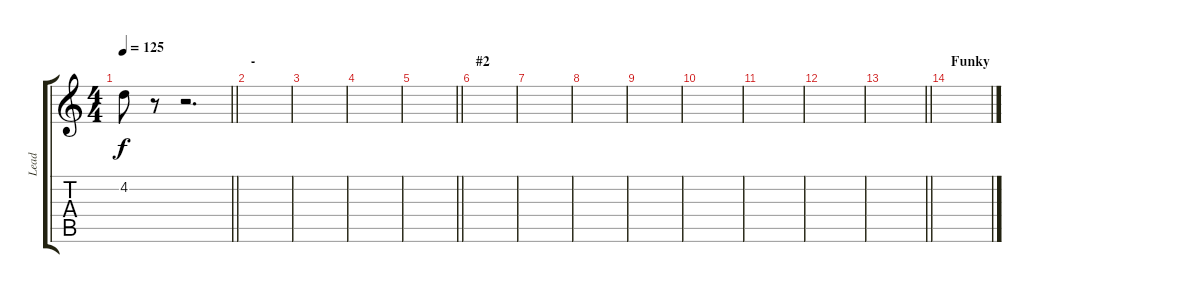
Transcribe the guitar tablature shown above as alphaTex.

\track ("Lead" "Lead") {instrument distortionguitar}
\staff {score tabs}
\tuning (Eb4 Bb3 Gb3 Db3 Ab2 Eb2) {hide}
\ts (4 4)
\tempo 125
\clef g2
\barLineRight lightlight
\ks c
4.2.8{dy f} r.8 r.2{d} |
\section ("" "-")
|
|
|
\barLineRight lightlight
|
\section ("" "#2")
|
|
|
|
|
|
|
\barLineRight lightlight
|
\section ("" "Funky")
